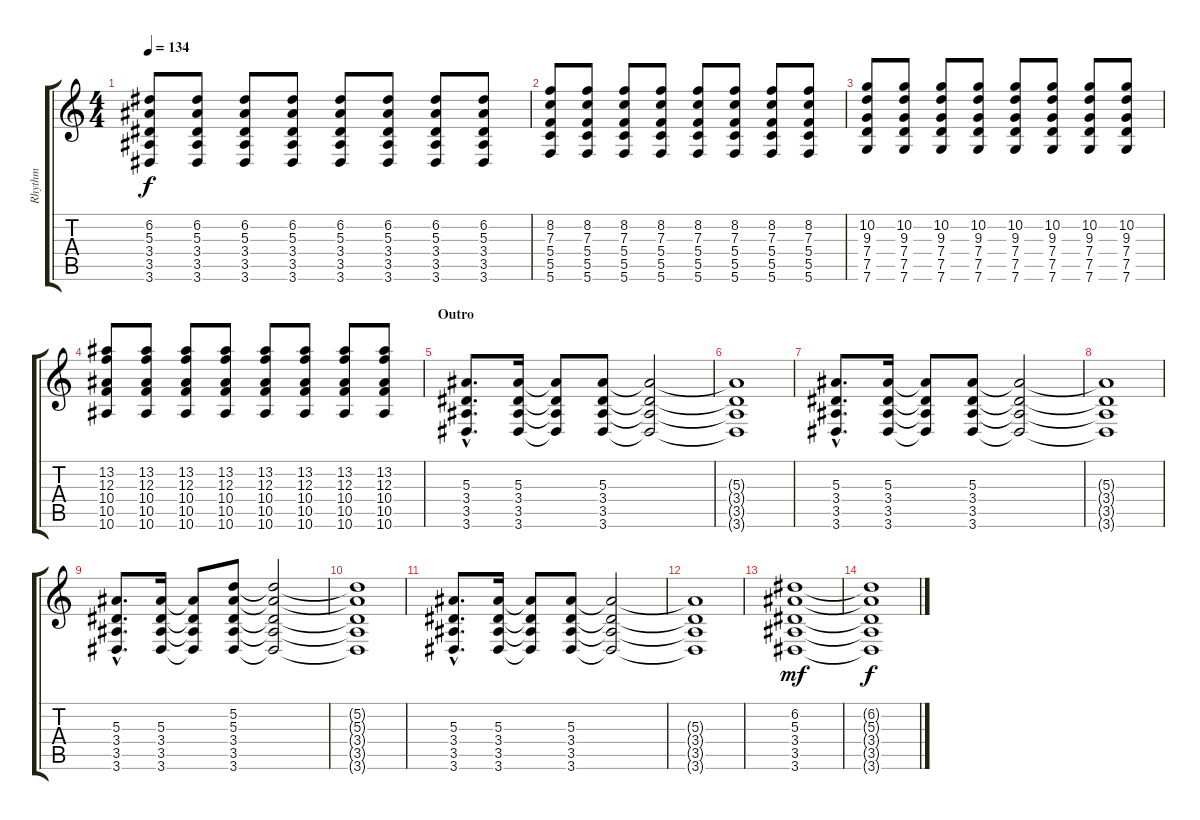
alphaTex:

\track ("Rhythm" "Rhythm") {instrument overdrivenguitar}
\staff {score tabs}
\tuning (D4 A3 F3 C3 G2 C2) {hide}
\ts (4 4)
\tempo 134
\clef g2
\ks c
(6.2 5.3 3.4 3.5 3.6).8{dy f} (6.2 5.3 3.4 3.5 3.6).8 (6.2 5.3 3.4 3.5 3.6).8 (6.2 5.3 3.4 3.5 3.6).8 (6.2 5.3 3.4 3.5 3.6).8 (6.2 5.3 3.4 3.5 3.6).8 (6.2 5.3 3.4 3.5 3.6).8 (6.2 5.3 3.4 3.5 3.6).8 |
(8.2 7.3 5.4 5.5 5.6).8 (8.2 7.3 5.4 5.5 5.6).8 (8.2 7.3 5.4 5.5 5.6).8 (8.2 7.3 5.4 5.5 5.6).8 (8.2 7.3 5.4 5.5 5.6).8 (8.2 7.3 5.4 5.5 5.6).8 (8.2 7.3 5.4 5.5 5.6).8 (8.2 7.3 5.4 5.5 5.6).8 |
(10.2 9.3 7.4 7.5 7.6).8 (10.2 9.3 7.4 7.5 7.6).8 (10.2 9.3 7.4 7.5 7.6).8 (10.2 9.3 7.4 7.5 7.6).8 (10.2 9.3 7.4 7.5 7.6).8 (10.2 9.3 7.4 7.5 7.6).8 (10.2 9.3 7.4 7.5 7.6).8 (10.2 9.3 7.4 7.5 7.6).8 |
(13.2 12.3 10.4 10.5 10.6).8 (13.2 12.3 10.4 10.5 10.6).8 (13.2 12.3 10.4 10.5 10.6).8 (13.2 12.3 10.4 10.5 10.6).8 (13.2 12.3 10.4 10.5 10.6).8 (13.2 12.3 10.4 10.5 10.6).8 (13.2 12.3 10.4 10.5 10.6).8 (13.2 12.3 10.4 10.5 10.6).8 |
\section ("" "Outro")
(5.3{hac} 3.4{hac} 3.5{hac} 3.6{hac}).8{d volume 11} (5.3 3.4 3.5 3.6).16 (5.3{t} 3.4{t} 3.5{t} 3.6{t}).8 (5.3 3.4 3.5 3.6).8 (5.3{t} 3.4{t} 3.5{t} 3.6{t}).2 |
(5.3{t} 3.4{t} 3.5{t} 3.6{t}).1 |
(5.3{hac} 3.4{hac} 3.5{hac} 3.6{hac}).8{d} (5.3 3.4 3.5 3.6).16 (5.3{t} 3.4{t} 3.5{t} 3.6{t}).8 (5.3 3.4 3.5 3.6).8 (5.3{t} 3.4{t} 3.5{t} 3.6{t}).2 |
(5.3{t} 3.4{t} 3.5{t} 3.6{t}).1 |
(5.3{hac} 3.4{hac} 3.5{hac} 3.6{hac}).8{d volume 11} (5.3 3.4 3.5 3.6).16 (5.3{t} 3.4{t} 3.5{t} 3.6{t}).8 (5.2 5.3 3.4 3.5 3.6).8 (5.2{t} 5.3{t} 3.4{t} 3.5{t} 3.6{t}).2 |
(5.2{t} 5.3{t} 3.4{t} 3.5{t} 3.6{t}).1 |
(5.3{hac} 3.4{hac} 3.5{hac} 3.6{hac}).8{d} (5.3 3.4 3.5 3.6).16 (5.3{t} 3.4{t} 3.5{t} 3.6{t}).8 (5.3 3.4 3.5 3.6).8 (5.3{t} 3.4{t} 3.5{t} 3.6{t}).2 |
(5.3{t} 3.4{t} 3.5{t} 3.6{t}).1 |
(6.2 5.3 3.4 3.5 3.6).1{dy mf} |
(6.2{t} 5.3{t} 3.4{t} 3.5{t} 3.6{t}).1{dy f}
